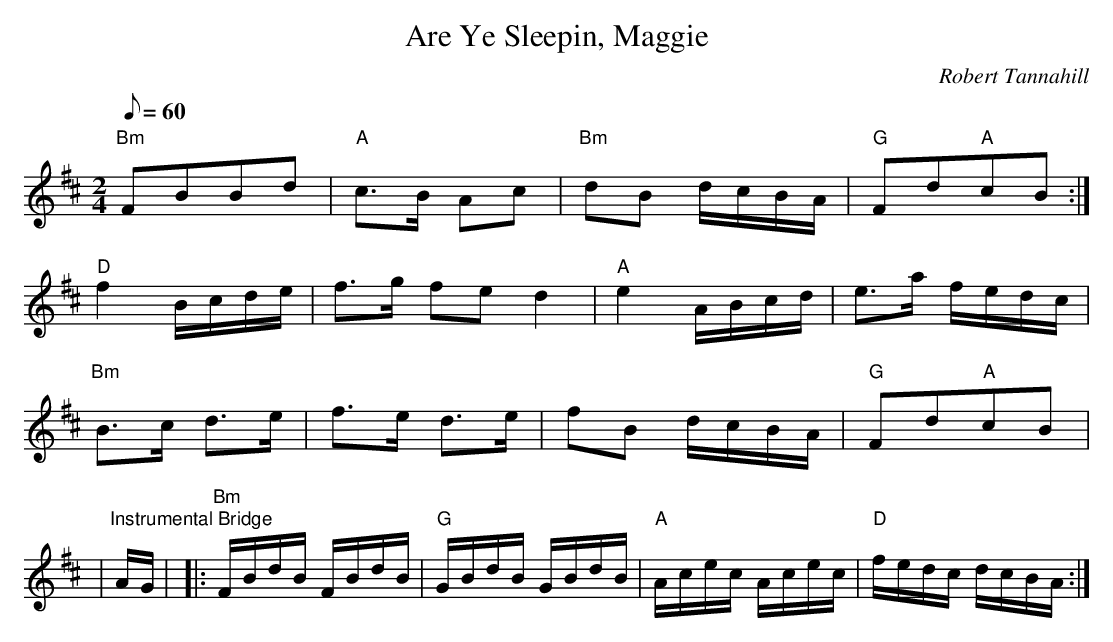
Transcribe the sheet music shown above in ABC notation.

X:1
T:Are Ye Sleepin, Maggie
M:2/4
L:1/8
Q:60
C:Robert Tannahill
K:Bm
"Bm"FBBd|"A"c3/2B/2 Ac|"Bm"dB d/2c/2B/2A/2|"G"Fd"A"cB:|!
"D"f2 B/2c/2d/2e/2|f3/2g/2 fe d2|"A"e2 A/2B/2c/2d/2|
e3/2a/2 f/2e/2d/2c/2|!
"Bm"B3/2c/2 d3/2e/2|f3/2e/2 d3/2e/2|fB d/2c/2B/2A/2|"G"Fd"A"cB|!
|"Instrumental Bridge"A/2G/2                                                       |
|: "Bm"F/2B/2d/2B/2 F/2B/2d/2B/2|
"G"G/2B/2d/2B/2 G/2B/2d/2B/2|
"A"A/2c/2e/2c/2 A/2c/2e/2c/2|
"D"f/2e/2d/2c/2 d/2c/2B/2A/2:|
